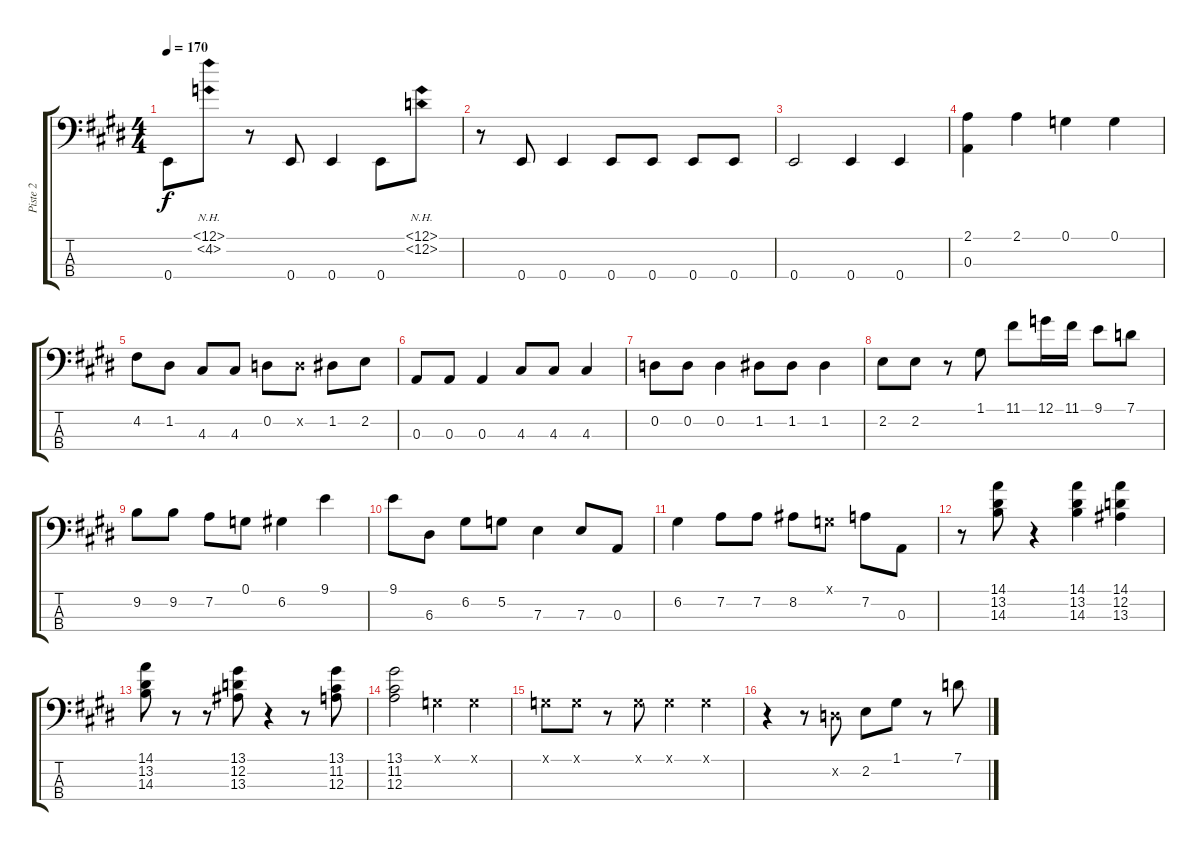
\track ("Piste 2" "Piste 2") {instrument electricbassfinger}
\staff {score tabs}
\tuning (G2 D2 A1 E1) {hide}
\ts (4 4)
\tempo 170
\clef f4
\ks e
0.4.8{dy f} (6.1{nh} 4.2{nh}).8 r.8 0.4.8 0.4.4 0.4.8 (6.1{nh} 6.2{nh}).8 |
r.8 0.4.8 0.4.4 0.4.8 0.4.8 0.4.8 0.4.8 |
0.4.2 0.4.4 0.4.4 |
(2.1 0.3).4 2.1.4 0.1.4 0.1.4 |
4.2.8 1.2.8 4.3.8 4.3.8 0.2.8 0.2{x}.8 1.2.8 2.2.8 |
0.3.8 0.3.8 0.3.4 4.3.8 4.3.8 4.3.4 |
0.2.8 0.2.8 0.2.4 1.2.8 1.2.8 1.2.4 |
2.2.8 2.2.8 r.8 1.1.8 11.1.8 12.1.16 11.1.16 9.1.8 7.1.8 |
9.2.8 9.2.8 7.2.8 0.1.8 6.2.4 9.1.4 |
9.1.8 6.3.8 6.2.8 5.2.8 7.3.4 7.3.8 0.3.8 |
6.2.4 7.2.8 7.2.8 8.2.8 0.1{x}.8 7.2.8 0.3.8 |
r.8 (14.1 13.2 14.3).8 r.4 (14.1 13.2 14.3).4 (14.1 12.2 13.3).4 |
(14.1 13.2 14.3).8 r.8 r.8 (13.1 12.2 13.3).8 r.4 r.8 (13.1 11.2 12.3).8 |
(13.1 11.2 12.3).2 0.1{x}.4 0.1{x}.4 |
0.1{x}.8 0.1{x}.8 r.8 0.1{x}.8 0.1{x}.4 0.1{x}.4 |
r.4 r.8 0.2{x}.8 2.2.8 1.1.8 r.8 7.1.8
